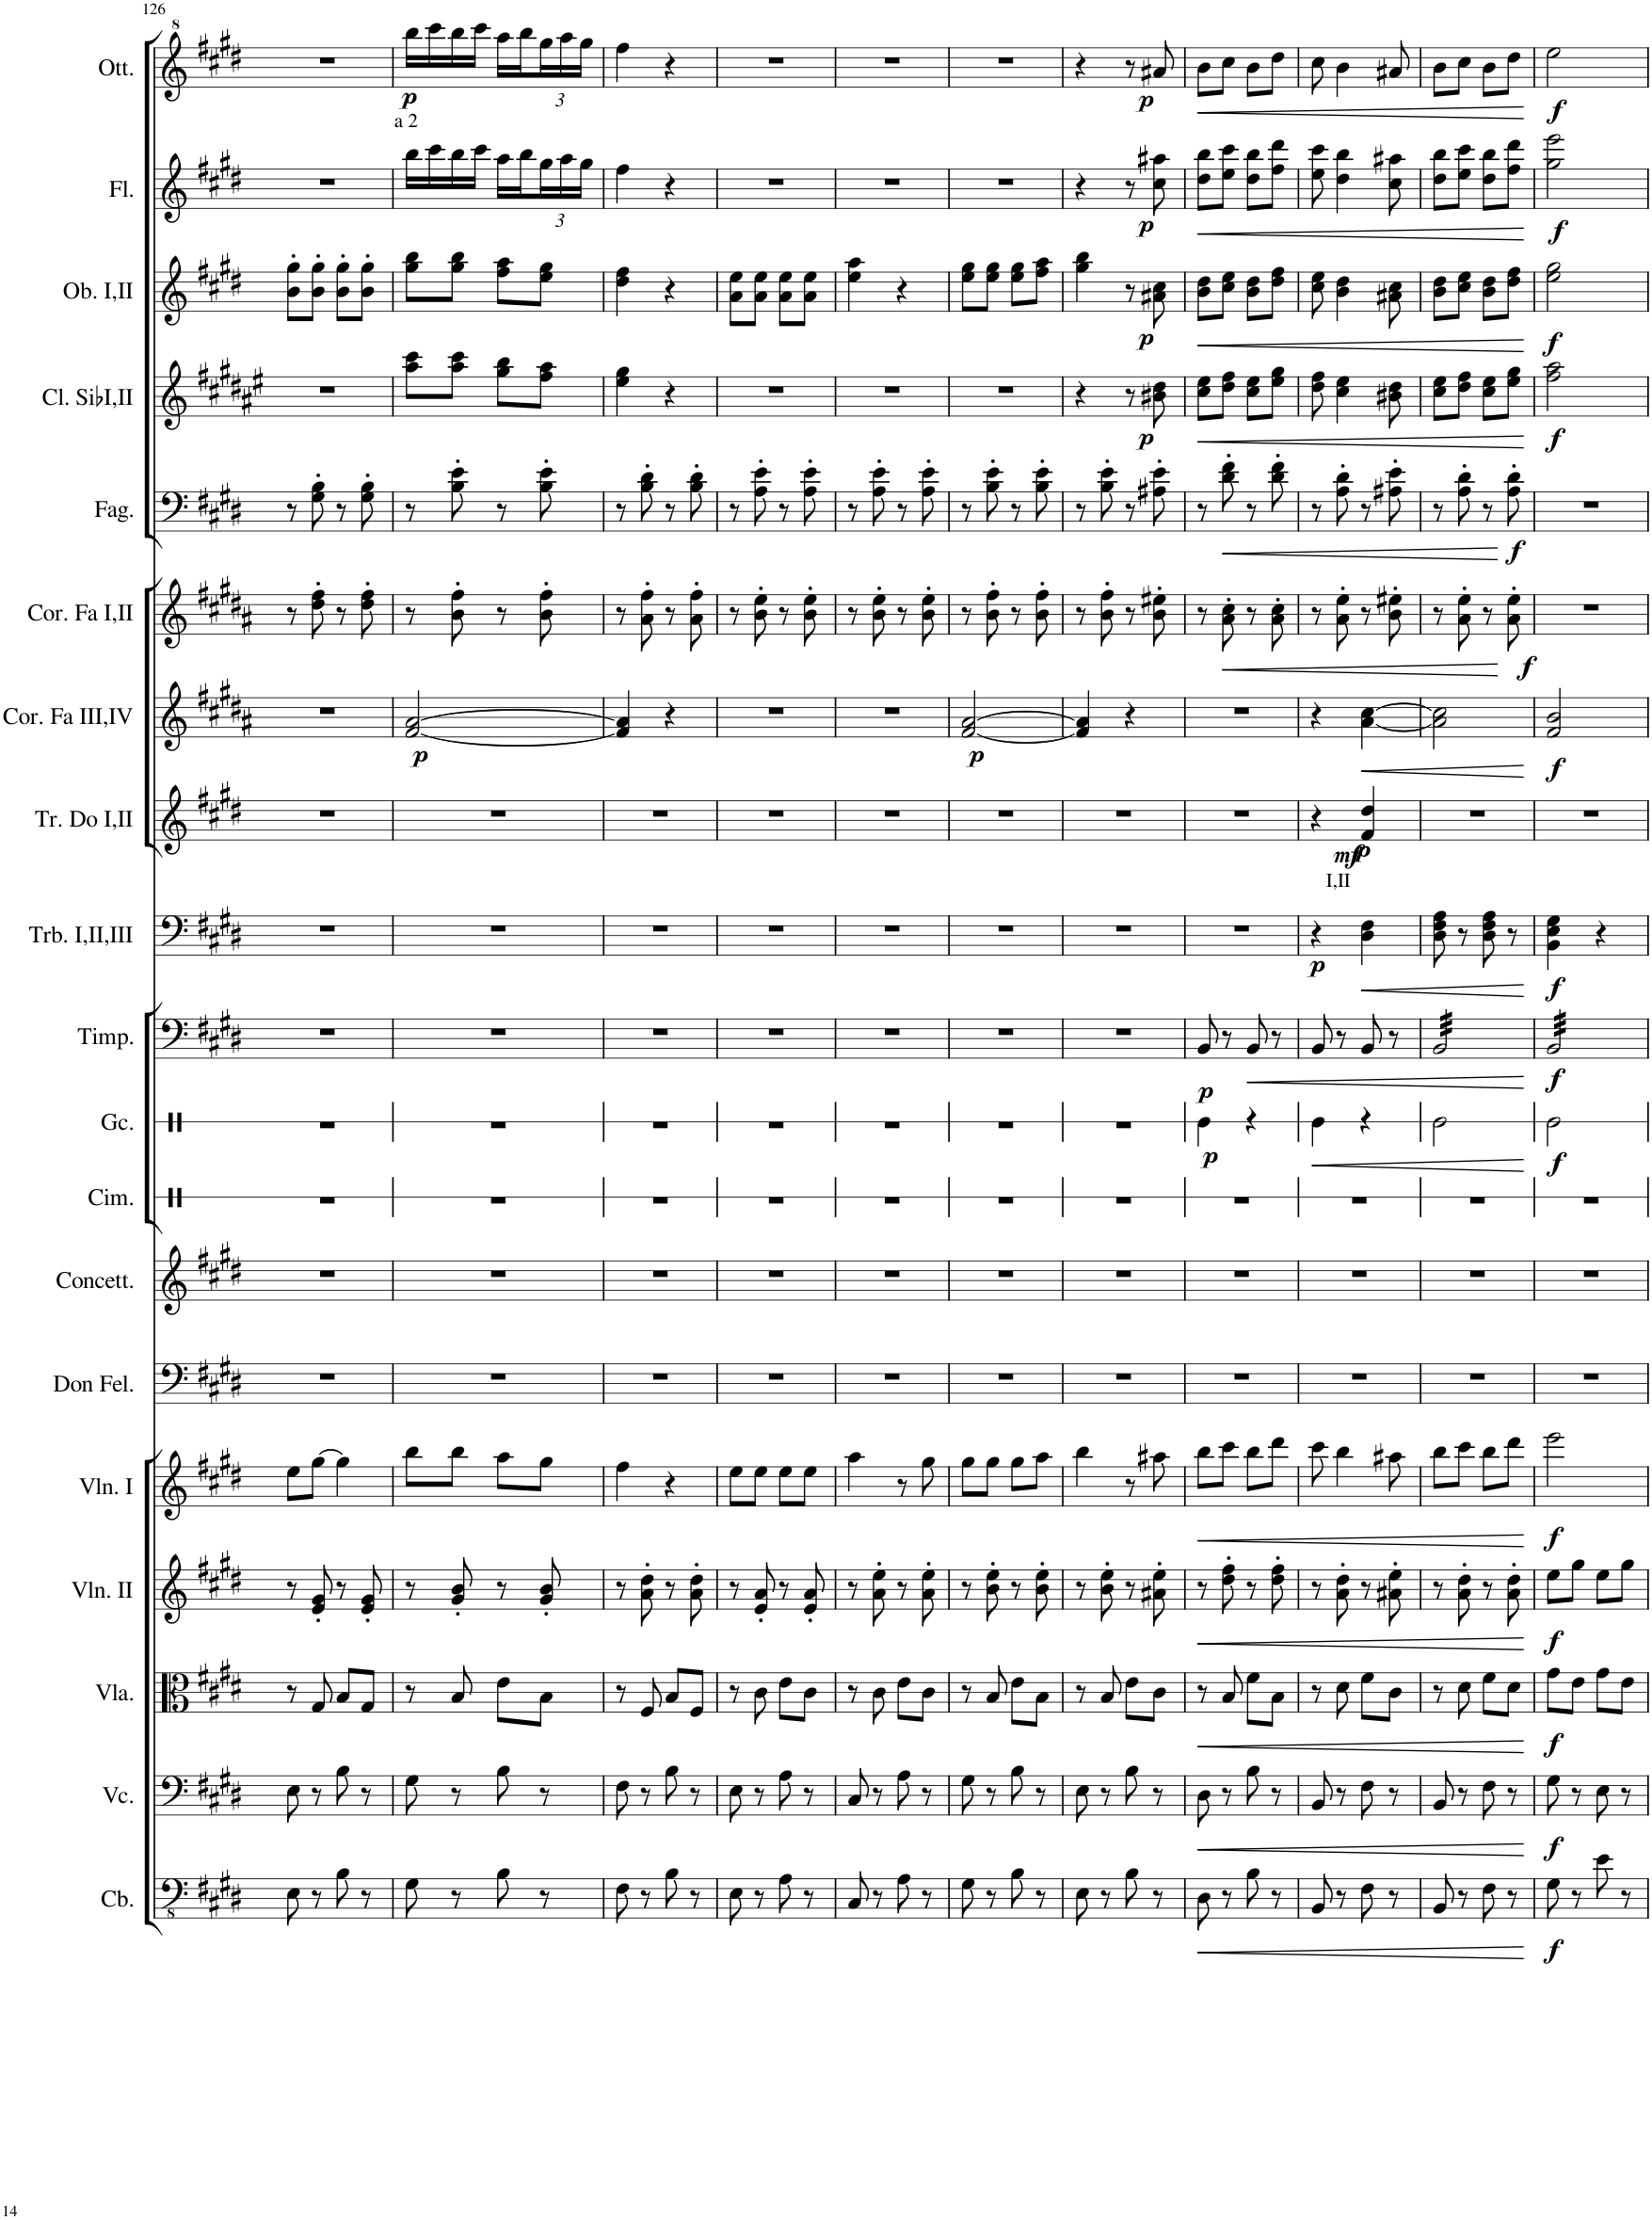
**kern	**dynam	**kern	**dynam	**kern	**dynam	**kern	**dynam	**kern	**dynam	**kern	**kern	**kern	**kern	**dynam	**kern	**dynam	**kern	**dynam	**kern	**dynam	**kern	**dynam	**kern	**dynam	**kern	**dynam	**kern	**dynam	**kern	**dynam	**kern	**dynam	**kern	**dynam
*part19	*part19	*part18	*part18	*part17	*part17	*part16	*part16	*part15	*part15	*part14	*part13	*part12	*part11	*part11	*part10	*part10	*part9	*part9	*part8	*part8	*part7	*part7	*part6	*part6	*part5	*part5	*part4	*part4	*part3	*part3	*part2	*part2	*part1	*part1
*staff19	*staff19	*staff18	*staff18	*staff17	*staff17	*staff16	*staff16	*staff15	*staff15	*staff14	*staff13	*staff12	*staff11	*staff11	*staff10	*staff10	*staff9	*staff9	*staff8	*staff8	*staff7	*staff7	*staff6	*staff6	*staff5	*staff5	*staff4	*staff4	*staff3	*staff3	*staff2	*staff2	*staff1	*staff1
*I"Contrabbasso	*	*I"Violoncello	*	*I"Viola	*	*I"Violino II	*	*I"Violino I	*	*I"Don Felice	*I"Concettina	*I"Cimbali	*I"Grancassa	*	*I"Timpani	*	*I"Trombone I,II,III	*	*I"Tromba in Do I,II	*	*I"Corno in Fa III,IV	*	*I"Corno in Fa I,II	*	*I"Fagotto I,II	*	*I"Clarinetto in Sib I,II	*	*I"Oboe I,II	*	*I"Flauto	*	*I"Ottavino	*
*I'Cb.	*	*I'Vc.	*	*I'Vla.	*	*I'Vln. II	*	*I'Vln. I	*	*I'Don Fel.	*I'Concett.	*I'Cim.	*I'Gc.	*	*I'Timp.	*	*I'Trb. I,II,III	*	*I'Tr. Do I,II	*	*I'Cor. Fa III,IV	*	*I'Cor. Fa I,II	*	*I'Fag.	*	*I'Cl. SibI,II	*	*I'Ob. I,II	*	*I'Fl.	*	*I'Ott.	*
!!LO:PB:g=z
*clefFv4	*	*clefF4	*	*clefC3	*	*clefG2	*	*clefG2	*	*clefF4	*clefG2	*clefX	*clefX	*	*clefF4	*	*clefF4	*	*clefG2	*	*clefG2	*	*clefG2	*	*clefF4	*	*clefG2	*	*clefG2	*	*clefG2	*	*clefG^2	*
*	*	*	*	*	*	*	*	*	*	*	*	*	*	*	*	*	*	*	*	*	*Trd4c7	*	*Trd4c7	*	*	*	*Trd1c2	*	*	*	*	*	*Trd-7c-12	*
*k[f#c#g#d#]	*	*k[f#c#g#d#]	*	*k[f#c#g#d#]	*	*k[f#c#g#d#]	*	*k[f#c#g#d#]	*	*k[f#c#g#d#]	*k[f#c#g#d#]	*k[]	*k[]	*	*k[f#c#g#d#]	*	*k[f#c#g#d#]	*	*k[f#c#g#d#]	*	*k[f#c#g#d#a#]	*	*k[f#c#g#d#a#]	*	*k[f#c#g#d#]	*	*k[f#c#g#d#a#e#]	*	*k[f#c#g#d#]	*	*k[f#c#g#d#]	*	*k[f#c#g#d#]	*
*M2/4	*	*M2/4	*	*M2/4	*	*M2/4	*	*M2/4	*	*M2/4	*M2/4	*M2/4	*M2/4	*	*M2/4	*	*M2/4	*	*M2/4	*	*M2/4	*	*M2/4	*	*M2/4	*	*M2/4	*	*M2/4	*	*M2/4	*	*M2/4	*
=126	=126	=126	=126	=126	=126	=126	=126	=126	=126	=126	=126	=126	=126	=126	=126	=126	=126	=126	=126	=126	=126	=126	=126	=126	=126	=126	=126	=126	=126	=126	=126	=126	=126	=126
8EE\	.	8E\	.	8r	.	8r	.	8ee\L	.	2r	2r	2r	2r	.	2r	.	2r	.	2r	.	2r	.	8r	.	8r	.	2r	.	8b\' 8gg#\'L	.	2r	.	2r	.
8r	.	8r	.	8G#/	.	8e/' 8g#/'	.	[8gg#\J	.	.	.	.	.	.	.	.	.	.	.	.	.	.	8dd#\' 8ff#\'	.	8G#\' 8B\'	.	.	.	8b\' 8gg#\'J	.	.	.	.	.
8BB\	.	8B\	.	8B/L	.	8r	.	4gg#\]	.	.	.	.	.	.	.	.	.	.	.	.	.	.	8r	.	8r	.	.	.	8b\' 8gg#\'L	.	.	.	.	.
8r	.	8r	.	8G#/J	.	8e/' 8g#/'	.	.	.	.	.	.	.	.	.	.	.	.	.	.	.	.	8dd#\' 8ff#\'	.	8G#\' 8B\'	.	.	.	8b\' 8gg#\'J	.	.	.	.	.
=127	=127	=127	=127	=127	=127	=127	=127	=127	=127	=127	=127	=127	=127	=127	=127	=127	=127	=127	=127	=127	=127	=127	=127	=127	=127	=127	=127	=127	=127	=127	=127	=127	=127	=127
!	!	!	!	!	!	!	!	!	!	!	!	!	!	!	!	!	!	!	!	!	!	!	!	!	!	!	!	!	!	!	!LO:TX:a:t=a 2	!	!	!
!	!	!	!	!	!	!	!	!	!	!	!	!	!	!	!	!	!	!	!	!	!	!LO:DY:b	!	!	!	!	!	!	!	!	!	!	!	!LO:DY:b
8GG#\	.	8G#\	.	8r	.	8r	.	8bb\L	.	2r	2r	2r	2r	.	2r	.	2r	.	2r	.	[2f#/ [2a#/	p	8r	.	8r	.	8aa#\ 8ccc#\L	.	8gg#\ 8bb\L	.	16bb\LL	.	16bbb\LL	p
.	.	.	.	.	.	.	.	.	.	.	.	.	.	.	.	.	.	.	.	.	.	.	.	.	.	.	.	.	.	.	16ccc#\	.	16cccc#\	.
8r	.	8r	.	8B/	.	8g#/' 8b/'	.	8bb\J	.	.	.	.	.	.	.	.	.	.	.	.	.	.	8b\' 8ff#\'	.	8B\' 8e\'	.	8aa#\ 8ccc#\J	.	8gg#\ 8bb\J	.	16bb\	.	16bbb\	.
.	.	.	.	.	.	.	.	.	.	.	.	.	.	.	.	.	.	.	.	.	.	.	.	.	.	.	.	.	.	.	16ccc#\JJ	.	16cccc#\JJ	.
8BB\	.	8B\	.	8e\L	.	8r	.	8aa\L	.	.	.	.	.	.	.	.	.	.	.	.	.	.	8r	.	8r	.	8gg#\ 8bb\L	.	8ff#\ 8aa\L	.	16aa\LL	.	16aaa\LL	.
.	.	.	.	.	.	.	.	.	.	.	.	.	.	.	.	.	.	.	.	.	.	.	.	.	.	.	.	.	.	.	16bb\	.	16bbb\	.
*	*	*	*	*	*	*	*	*	*	*	*	*	*	*	*	*	*	*	*	*	*	*	*	*	*	*	*	*	*	*	*Xbrackettup	*	*Xbrackettup	*
8r	.	8r	.	8B\J	.	8g#/' 8b/'	.	8gg#\J	.	.	.	.	.	.	.	.	.	.	.	.	.	.	8b\' 8ff#\'	.	8B\' 8e\'	.	8ff#\ 8aa#\J	.	8ee\ 8gg#\J	.	24gg#\	.	24ggg#\	.
.	.	.	.	.	.	.	.	.	.	.	.	.	.	.	.	.	.	.	.	.	.	.	.	.	.	.	.	.	.	.	24aa\	.	24aaa\	.
.	.	.	.	.	.	.	.	.	.	.	.	.	.	.	.	.	.	.	.	.	.	.	.	.	.	.	.	.	.	.	24gg#\JJ	.	24ggg#\JJ	.
=128	=128	=128	=128	=128	=128	=128	=128	=128	=128	=128	=128	=128	=128	=128	=128	=128	=128	=128	=128	=128	=128	=128	=128	=128	=128	=128	=128	=128	=128	=128	=128	=128	=128	=128
8FF#\	.	8F#\	.	8r	.	8r	.	4ff#\	.	2r	2r	2r	2r	.	2r	.	2r	.	2r	.	4f#/] 4a#/]	.	8r	.	8r	.	4ee#\ 4gg#\	.	4dd#\ 4ff#\	.	4ff#\	.	4fff#\	.
8r	.	8r	.	8F#/	.	8a\' 8dd#\'	.	.	.	.	.	.	.	.	.	.	.	.	.	.	.	.	8a#\' 8ff#\'	.	8B\' 8d#\'	.	.	.	.	.	.	.	.	.
8BB\	.	8B\	.	8B/L	.	8r	.	4r	.	.	.	.	.	.	.	.	.	.	.	.	4r	.	8r	.	8r	.	4r	.	4r	.	4r	.	4r	.
8r	.	8r	.	8F#/J	.	8a\' 8dd#\'	.	.	.	.	.	.	.	.	.	.	.	.	.	.	.	.	8a#\' 8ff#\'	.	8B\' 8d#\'	.	.	.	.	.	.	.	.	.
=129	=129	=129	=129	=129	=129	=129	=129	=129	=129	=129	=129	=129	=129	=129	=129	=129	=129	=129	=129	=129	=129	=129	=129	=129	=129	=129	=129	=129	=129	=129	=129	=129	=129	=129
8EE\	.	8E\	.	8r	.	8r	.	8ee\L	.	2r	2r	2r	2r	.	2r	.	2r	.	2r	.	2r	.	8r	.	8r	.	2r	.	8a\ 8ee\L	.	2r	.	2r	.
8r	.	8r	.	8c#\	.	8e/' 8a/'	.	8ee\J	.	.	.	.	.	.	.	.	.	.	.	.	.	.	8b\' 8ee\'	.	8A\' 8e\'	.	.	.	8a\ 8ee\J	.	.	.	.	.
8AA\	.	8A\	.	8e\L	.	8r	.	8ee\L	.	.	.	.	.	.	.	.	.	.	.	.	.	.	8r	.	8r	.	.	.	8a\ 8ee\L	.	.	.	.	.
8r	.	8r	.	8c#\J	.	8e/' 8a/'	.	8ee\J	.	.	.	.	.	.	.	.	.	.	.	.	.	.	8b\' 8ee\'	.	8A\' 8e\'	.	.	.	8a\ 8ee\J	.	.	.	.	.
=130	=130	=130	=130	=130	=130	=130	=130	=130	=130	=130	=130	=130	=130	=130	=130	=130	=130	=130	=130	=130	=130	=130	=130	=130	=130	=130	=130	=130	=130	=130	=130	=130	=130	=130
8CC#/	.	8C#/	.	8r	.	8r	.	4aa\	.	2r	2r	2r	2r	.	2r	.	2r	.	2r	.	2r	.	8r	.	8r	.	2r	.	4ee\ 4aa\	.	2r	.	2r	.
8r	.	8r	.	8c#\	.	8a\' 8ee\'	.	.	.	.	.	.	.	.	.	.	.	.	.	.	.	.	8b\' 8ee\'	.	8A\' 8e\'	.	.	.	.	.	.	.	.	.
8AA\	.	8A\	.	8e\L	.	8r	.	8r	.	.	.	.	.	.	.	.	.	.	.	.	.	.	8r	.	8r	.	.	.	4r	.	.	.	.	.
8r	.	8r	.	8c#\J	.	8a\' 8ee\'	.	8gg#\	.	.	.	.	.	.	.	.	.	.	.	.	.	.	8b\' 8ee\'	.	8A\' 8e\'	.	.	.	.	.	.	.	.	.
=131	=131	=131	=131	=131	=131	=131	=131	=131	=131	=131	=131	=131	=131	=131	=131	=131	=131	=131	=131	=131	=131	=131	=131	=131	=131	=131	=131	=131	=131	=131	=131	=131	=131	=131
!	!	!	!	!	!	!	!	!	!	!	!	!	!	!	!	!	!	!	!	!	!	!LO:DY:b	!	!	!	!	!	!	!	!	!	!	!	!
8GG#\	.	8G#\	.	8r	.	8r	.	8gg#\L	.	2r	2r	2r	2r	.	2r	.	2r	.	2r	.	[2f#/ [2a#/	p	8r	.	8r	.	2r	.	8ee\ 8gg#\L	.	2r	.	2r	.
8r	.	8r	.	8B/	.	8b\' 8ee\'	.	8gg#\J	.	.	.	.	.	.	.	.	.	.	.	.	.	.	8b\' 8ff#\'	.	8B\' 8e\'	.	.	.	8ee\ 8gg#\J	.	.	.	.	.
8BB\	.	8B\	.	8e\L	.	8r	.	8gg#\L	.	.	.	.	.	.	.	.	.	.	.	.	.	.	8r	.	8r	.	.	.	8ee\ 8gg#\L	.	.	.	.	.
8r	.	8r	.	8B\J	.	8b\' 8ee\'	.	8aa\J	.	.	.	.	.	.	.	.	.	.	.	.	.	.	8b\' 8ff#\'	.	8B\' 8e\'	.	.	.	8ff#\ 8aa\J	.	.	.	.	.
=132	=132	=132	=132	=132	=132	=132	=132	=132	=132	=132	=132	=132	=132	=132	=132	=132	=132	=132	=132	=132	=132	=132	=132	=132	=132	=132	=132	=132	=132	=132	=132	=132	=132	=132
8EE\	.	8E\	.	8r	.	8r	.	4bb\	.	2r	2r	2r	2r	.	2r	.	2r	.	2r	.	4f#/] 4a#/]	.	8r	.	8r	.	4r	.	4gg#\ 4bb\	.	4r	.	4r	.
8r	.	8r	.	8B/	.	8b\' 8ee\'	.	.	.	.	.	.	.	.	.	.	.	.	.	.	.	.	8b\' 8ff#\'	.	8B\' 8e\'	.	.	.	.	.	.	.	.	.
8BB\	.	8B\	.	8e\L	.	8r	.	8r	.	.	.	.	.	.	.	.	.	.	.	.	4r	.	8r	.	8r	.	8r	.	8r	.	8r	.	8r	.
!	!	!	!	!	!	!	!	!	!	!	!	!	!	!	!	!	!	!	!	!	!	!	!	!	!	!	!	!LO:DY:b	!	!LO:DY:b	!	!LO:DY:b	!	!LO:DY:b
8r	.	8r	.	8c#\J	.	8a#X\' 8ee\'	.	8aa#X\	.	.	.	.	.	.	.	.	.	.	.	.	.	.	8b\' 8ee#X\'	.	8A#X\' 8e\'	.	8b#X\ 8dd#\	p	8a#X\ 8cc#\	p	8cc#\ 8aa#X\	p	8aa#X/	p
=133	=133	=133	=133	=133	=133	=133	=133	=133	=133	=133	=133	=133	=133	=133	=133	=133	=133	=133	=133	=133	=133	=133	=133	=133	=133	=133	=133	=133	=133	=133	=133	=133	=133	=133
!	!LO:HP:b	!	!LO:HP:b	!	!LO:HP:b	!	!LO:HP:b	!	!LO:HP:b	!	!	!	!	!LO:DY:b	!	!LO:DY:b	!	!	!	!	!	!	!	!	!	!	!	!LO:HP:b	!	!LO:HP:b	!	!LO:HP:b	!	!LO:HP:b
8DD#\	<	8D#\	<	8r	<	8r	<	8bb\L	<	2r	2r	2r	4Re\	p	8BB/	p	2r	.	2r	.	2r	.	8r	.	8r	.	8cc#\ 8ee#\L	<	8b\ 8dd#\L	<	8dd#\ 8bb\L	<	8bb\L	<
!	!	!	!	!	!	!	!	!	!	!	!	!	!	!	!	!	!	!	!	!	!	!	!	!LO:HP:b	!	!LO:HP:b	!	!	!	!	!	!	!	!
8r	.	8r	.	8B/	.	8dd#\' 8ff#\'	.	8ccc#\J	.	.	.	.	.	.	8r	.	.	.	.	.	.	.	8a#\' 8cc#\'	<	8d#\' 8f#\'	<	8dd#\ 8ff#\J	.	8cc#\ 8ee\J	.	8ee\ 8ccc#\J	.	8ccc#\J	.
!	!	!	!	!	!	!	!	!	!	!	!	!	!	!	!	!LO:HP:b	!	!	!	!	!	!	!	!	!	!	!	!	!	!	!	!	!	!
8BB\	.	8B\	.	8f#\L	.	8r	.	8bb\L	.	.	.	.	4r	.	8BB/	<	.	.	.	.	.	.	8r	.	8r	.	8cc#\ 8ee#\L	.	8b\ 8dd#\L	.	8dd#\ 8bb\L	.	8bb\L	.
8r	.	8r	.	8B\J	.	8dd#\' 8ff#\'	.	8ddd#\J	.	.	.	.	.	.	8r	.	.	.	.	.	.	.	8a#\' 8cc#\'	.	8d#\' 8f#\'	.	8ee#\ 8gg#\J	.	8dd#\ 8ff#\J	.	8ff#\ 8ddd#\J	.	8ddd#\J	.
=134	=134	=134	=134	=134	=134	=134	=134	=134	=134	=134	=134	=134	=134	=134	=134	=134	=134	=134	=134	=134	=134	=134	=134	=134	=134	=134	=134	=134	=134	=134	=134	=134	=134	=134
!	!	!	!	!	!	!	!	!	!	!	!	!	!	!LO:HP:b	!	!	!	!LO:DY:b	!	!	!	!	!	!	!	!	!	!	!	!	!	!	!	!
8BBB/	.	8BB/	.	8r	.	8r	.	8ccc#\	.	2r	2r	2r	4Re\	<	8BB/	.	4r	p	4r	.	4r	.	8r	.	8r	.	8dd#\ 8ff#\	.	8cc#\ 8ee\	.	8ee\ 8ccc#\	.	8ccc#\	.
8r	.	8r	.	8d#\	.	8a\' 8dd#\'	.	4bb\	.	.	.	.	.	.	8r	.	.	.	.	.	.	.	8a#\' 8ee\'	.	8A\' 8d#\'	.	4cc#\ 4ee#\	.	4b\ 4dd#\	.	4dd#\ 4bb\	.	4bb\	.
!	!	!	!	!	!	!	!	!	!	!	!	!	!	!	!	!	!LO:TX:a:t=I,II	!	!	!	!	!	!	!	!	!	!	!	!	!	!	!	!	!
!	!	!	!	!	!	!	!	!	!	!	!	!	!	!	!	!	!	!LO:HP:b	!	!LO:DY:b	!	!LO:HP:b	!	!	!	!	!	!	!	!	!	!	!	!
!	!	!	!	!	!	!	!	!	!	!	!	!	!	!	!	!	!	!	!	!LO:DY:n=1:b	!	!	!	!	!	!	!	!	!	!	!	!	!	!
8FF#\	.	8F#\	.	8f#\L	.	8r	.	.	.	.	.	.	4r	.	8BB/	.	4D#\ 4F#\	<	4f#/ 4dd#/	p mf	[4a#\ [4cc#\	<	8r	.	8r	.	.	.	.	.	.	.	.	.
8r	.	8r	.	8c#\J	.	8a#X\' 8ee\'	.	8aa#X\	.	.	.	.	.	.	8r	.	.	.	.	.	.	.	8b\' 8ee#X\'	.	8A#X\' 8e\'	.	8b#X\ 8dd#\	.	8a#X\ 8cc#\	.	8cc#\ 8aa#X\	.	8aa#X/	.
=135	=135	=135	=135	=135	=135	=135	=135	=135	=135	=135	=135	=135	=135	=135	=135	=135	=135	=135	=135	=135	=135	=135	=135	=135	=135	=135	=135	=135	=135	=135	=135	=135	=135	=135
*	*	*	*	*	*	*	*	*	*	*	*	*	*	*	*tremolo	*	*	*	*	*	*	*	*	*	*	*	*	*	*	*	*	*	*	*
8BBB/	.	8BB/	.	8r	.	8r	.	8bb\L	.	2r	2r	2r	2Re\	.	32BB/LLL	.	8D#\ 8F#\ 8A\	.	2r	.	2a#\] 2cc#\]	.	8r	.	8r	.	8cc#\ 8ee#\L	.	8b\ 8dd#\L	.	8dd#\ 8bb\L	.	8bb\L	.
.	.	.	.	.	.	.	.	.	.	.	.	.	.	.	32BB/	.	.	.	.	.	.	.	.	.	.	.	.	.	.	.	.	.	.	.
.	.	.	.	.	.	.	.	.	.	.	.	.	.	.	32BB/	.	.	.	.	.	.	.	.	.	.	.	.	.	.	.	.	.	.	.
.	.	.	.	.	.	.	.	.	.	.	.	.	.	.	32BB/	.	.	.	.	.	.	.	.	.	.	.	.	.	.	.	.	.	.	.
8r	.	8r	.	8d#\	.	8a\' 8dd#\'	.	8ccc#\J	.	.	.	.	.	.	32BB/	.	8r	.	.	.	.	.	8a#\' 8ee\'	.	8A\' 8d#\'	.	8dd#\ 8ff#\J	.	8cc#\ 8ee\J	.	8ee\ 8ccc#\J	.	8ccc#\J	.
.	.	.	.	.	.	.	.	.	.	.	.	.	.	.	32BB/	.	.	.	.	.	.	.	.	.	.	.	.	.	.	.	.	.	.	.
.	.	.	.	.	.	.	.	.	.	.	.	.	.	.	32BB/	.	.	.	.	.	.	.	.	.	.	.	.	.	.	.	.	.	.	.
.	.	.	.	.	.	.	.	.	.	.	.	.	.	.	32BB/	.	.	.	.	.	.	.	.	.	.	.	.	.	.	.	.	.	.	.
8FF#\	.	8F#\	.	8f#\L	.	8r	.	8bb\L	.	.	.	.	.	.	32BB/	.	8D#\ 8F#\ 8A\	.	.	.	.	.	8r	.	8r	.	8cc#\ 8ee#\L	.	8b\ 8dd#\L	.	8dd#\ 8bb\L	.	8bb\L	.
.	.	.	.	.	.	.	.	.	.	.	.	.	.	.	32BB/	.	.	.	.	.	.	.	.	.	.	.	.	.	.	.	.	.	.	.
.	.	.	.	.	.	.	.	.	.	.	.	.	.	.	32BB/	.	.	.	.	.	.	.	.	.	.	.	.	.	.	.	.	.	.	.
.	.	.	.	.	.	.	.	.	.	.	.	.	.	.	32BB/	.	.	.	.	.	.	.	.	.	.	.	.	.	.	.	.	.	.	.
!	!	!	!	!	!	!	!	!	!	!	!	!	!	!	!	!	!	!	!	!	!	!	!	!LO:DY:n=1:b	!	!LO:DY:n=1:b	!	!	!	!	!	!	!	!
8r	.	8r	.	8d#\J	.	8a\' 8dd#\'	.	8ddd#\J	.	.	.	.	.	.	32BB/	.	8r	.	.	.	.	.	8a#\' 8ee\'	[ f	8A\' 8d#\'	[ f	8ee#\ 8gg#\J	.	8dd#\ 8ff#\J	.	8ff#\ 8ddd#\J	.	8ddd#\J	.
.	.	.	.	.	.	.	.	.	.	.	.	.	.	.	32BB/	.	.	.	.	.	.	.	.	.	.	.	.	.	.	.	.	.	.	.
.	.	.	.	.	.	.	.	.	.	.	.	.	.	.	32BB/	.	.	.	.	.	.	.	.	.	.	.	.	.	.	.	.	.	.	.
.	.	.	.	.	.	.	.	.	.	.	.	.	.	.	32BB/JJJ	.	.	.	.	.	.	.	.	.	.	.	.	.	.	.	.	.	.	.
.	[	.	[	.	[	.	[	.	[	.	.	.	.	[	.	[	.	[	.	.	.	[	.	.	.	.	.	[	.	[	.	[	.	[
=136	=136	=136	=136	=136	=136	=136	=136	=136	=136	=136	=136	=136	=136	=136	=136	=136	=136	=136	=136	=136	=136	=136	=136	=136	=136	=136	=136	=136	=136	=136	=136	=136	=136	=136
!	!LO:DY:b	!	!LO:DY:b	!	!LO:DY:b	!	!LO:DY:b	!	!LO:DY:b	!	!	!	!	!LO:DY:b	!	!LO:DY:b	!	!LO:DY:b	!	!	!	!LO:DY:b	!	!	!	!	!	!LO:DY:b	!	!LO:DY:b	!	!LO:DY:b	!	!LO:DY:b
8GG#\	f	8G#\	f	8g#\L	f	8ee\L	f	2eee\	f	2r	2r	2r	2Re\	f	32BB/LLL	f	4BB\ 4E\ 4G#\	f	2r	.	2f#/ 2b/	f	2r	.	2r	.	2ff#\ 2aa#\	f	2ee\ 2gg#\	f	2gg#\ 2eee\	f	2eee\	f
.	.	.	.	.	.	.	.	.	.	.	.	.	.	.	32BB/	.	.	.	.	.	.	.	.	.	.	.	.	.	.	.	.	.	.	.
.	.	.	.	.	.	.	.	.	.	.	.	.	.	.	32BB/	.	.	.	.	.	.	.	.	.	.	.	.	.	.	.	.	.	.	.
.	.	.	.	.	.	.	.	.	.	.	.	.	.	.	32BB/	.	.	.	.	.	.	.	.	.	.	.	.	.	.	.	.	.	.	.
8r	.	8r	.	8e\J	.	8gg#\J	.	.	.	.	.	.	.	.	32BB/	.	.	.	.	.	.	.	.	.	.	.	.	.	.	.	.	.	.	.
.	.	.	.	.	.	.	.	.	.	.	.	.	.	.	32BB/	.	.	.	.	.	.	.	.	.	.	.	.	.	.	.	.	.	.	.
.	.	.	.	.	.	.	.	.	.	.	.	.	.	.	32BB/	.	.	.	.	.	.	.	.	.	.	.	.	.	.	.	.	.	.	.
.	.	.	.	.	.	.	.	.	.	.	.	.	.	.	32BB/	.	.	.	.	.	.	.	.	.	.	.	.	.	.	.	.	.	.	.
8E\	.	8E\	.	8g#\L	.	8ee\L	.	.	.	.	.	.	.	.	32BB/	.	4r	.	.	.	.	.	.	.	.	.	.	.	.	.	.	.	.	.
.	.	.	.	.	.	.	.	.	.	.	.	.	.	.	32BB/	.	.	.	.	.	.	.	.	.	.	.	.	.	.	.	.	.	.	.
.	.	.	.	.	.	.	.	.	.	.	.	.	.	.	32BB/	.	.	.	.	.	.	.	.	.	.	.	.	.	.	.	.	.	.	.
.	.	.	.	.	.	.	.	.	.	.	.	.	.	.	32BB/	.	.	.	.	.	.	.	.	.	.	.	.	.	.	.	.	.	.	.
8r	.	8r	.	8e\J	.	8gg#\J	.	.	.	.	.	.	.	.	32BB/	.	.	.	.	.	.	.	.	.	.	.	.	.	.	.	.	.	.	.
.	.	.	.	.	.	.	.	.	.	.	.	.	.	.	32BB/	.	.	.	.	.	.	.	.	.	.	.	.	.	.	.	.	.	.	.
.	.	.	.	.	.	.	.	.	.	.	.	.	.	.	32BB/	.	.	.	.	.	.	.	.	.	.	.	.	.	.	.	.	.	.	.
.	.	.	.	.	.	.	.	.	.	.	.	.	.	.	32BB/JJJ	.	.	.	.	.	.	.	.	.	.	.	.	.	.	.	.	.	.	.
*	*	*	*	*	*	*	*	*	*	*	*	*	*	*	*Xtremolo	*	*	*	*	*	*	*	*	*	*	*	*	*	*	*	*	*	*	*
=	=	=	=	=	=	=	=	=	=	=	=	=	=	=	=	=	=	=	=	=	=	=	=	=	=	=	=	=	=	=	=	=	=	=
*-	*-	*-	*-	*-	*-	*-	*-	*-	*-	*-	*-	*-	*-	*-	*-	*-	*-	*-	*-	*-	*-	*-	*-	*-	*-	*-	*-	*-	*-	*-	*-	*-	*-	*-
